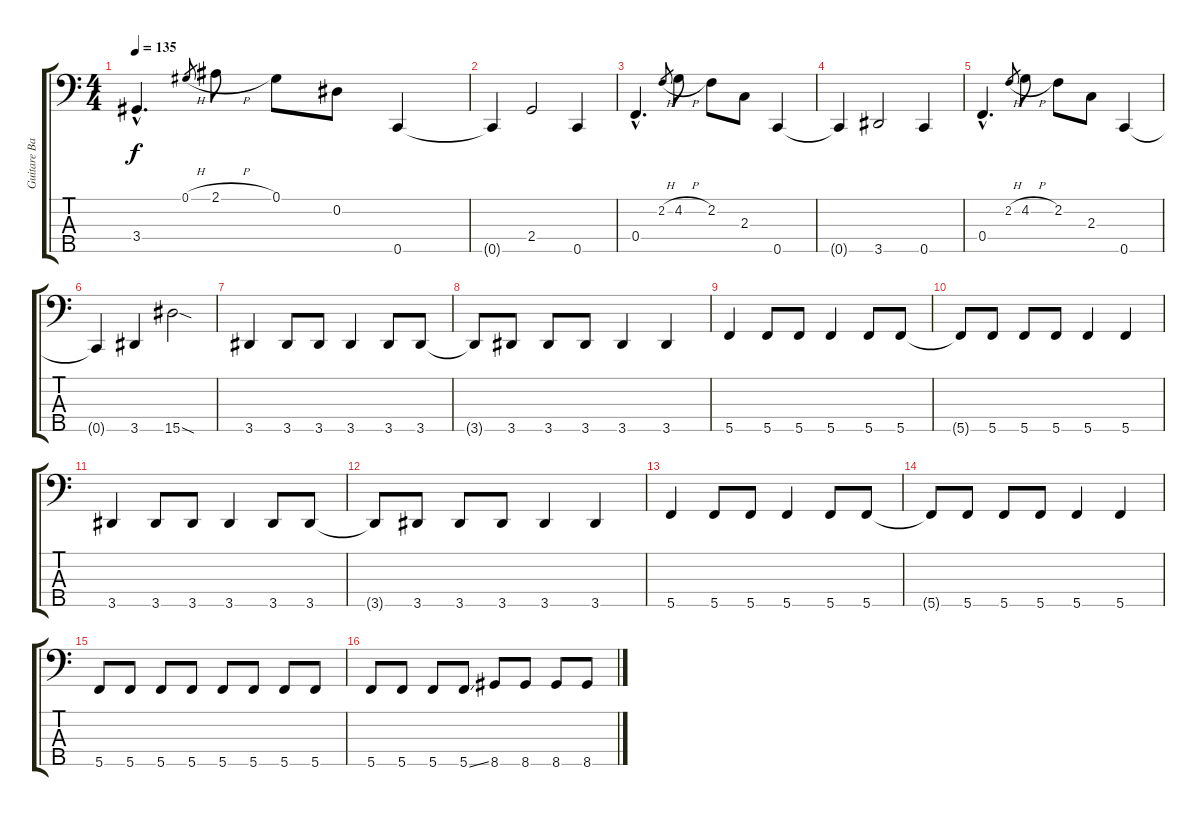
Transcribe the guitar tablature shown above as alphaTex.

\track ("Guitare Basse" "Guitare Ba") {instrument fretlessbass}
\staff {score tabs}
\tuning (Ab2 Eb2 Bb1 F1 C1) {hide}
\ts (4 4)
\tempo 135
\clef f4
\ks c
3.4{hac}.4{d dy f} 0.1{h}.8{gr} 2.1{h}.8 0.1.8 0.2.8 0.5.4 |
0.5{t}.4 2.4.2 0.5.4 |
0.4{hac}.4{d} 2.2{h}.8{gr} 4.2{h}.8 2.2.8 2.3.8 0.5.4 |
0.5{t}.4 3.5.2 0.5.4 |
0.4{hac}.4{d} 2.2{h}.8{gr} 4.2{h}.8 2.2.8 2.3.8 0.5.4 |
0.5{t}.4 3.5.4 15.5{sod}.2 |
3.5.4 3.5.8 3.5.8 3.5.4 3.5.8 3.5.8 |
3.5{t}.8 3.5.8 3.5.8 3.5.8 3.5.4 3.5.4 |
5.5.4 5.5.8 5.5.8 5.5.4 5.5.8 5.5.8 |
5.5{t}.8 5.5.8 5.5.8 5.5.8 5.5.4 5.5.4 |
3.5.4 3.5.8 3.5.8 3.5.4 3.5.8 3.5.8 |
3.5{t}.8 3.5.8 3.5.8 3.5.8 3.5.4 3.5.4 |
5.5.4 5.5.8 5.5.8 5.5.4 5.5.8 5.5.8 |
5.5{t}.8 5.5.8 5.5.8 5.5.8 5.5.4 5.5.4 |
5.5.8 5.5.8 5.5.8 5.5.8 5.5.8 5.5.8 5.5.8 5.5.8 |
5.5.8 5.5.8 5.5.8 5.5{ss}.8 8.5.8 8.5.8 8.5.8 8.5.8
